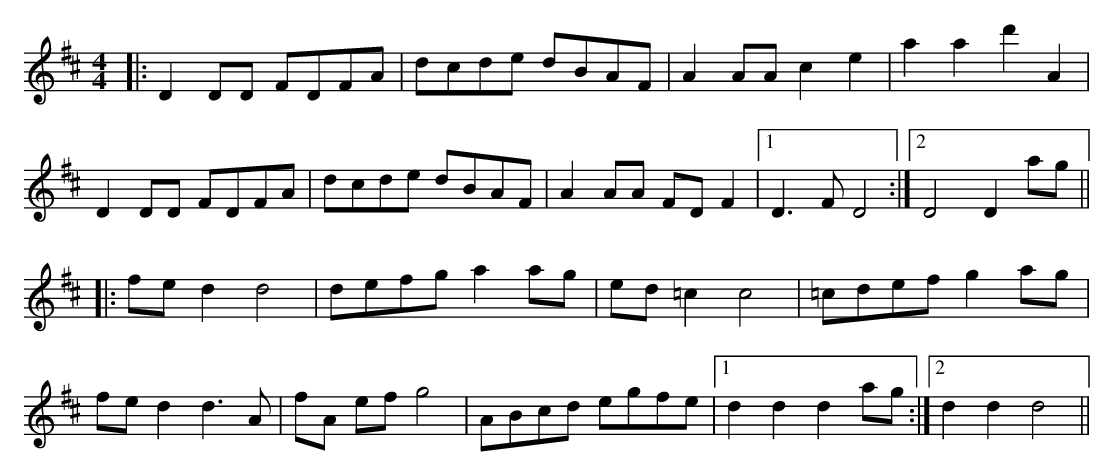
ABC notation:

X:1
M:4/4
K:D
|:D2 DD FDFA| dcde dBAF| A2 AA c2 e2| a2 a2 d'2 A2|
D2 DD FDFA| dcde dBAF| A2 AA FD F2|1 D3 F D4:|2 D4 D2 ag||
|: fe d2 d4| defg a2 ag| ed =c2 c4| =cdef g2 ag|
fe d2 d3 A| fA ef g4| ABcd egfe|1 d2 d2 d2 ag:|2 d2 d2 d4||
